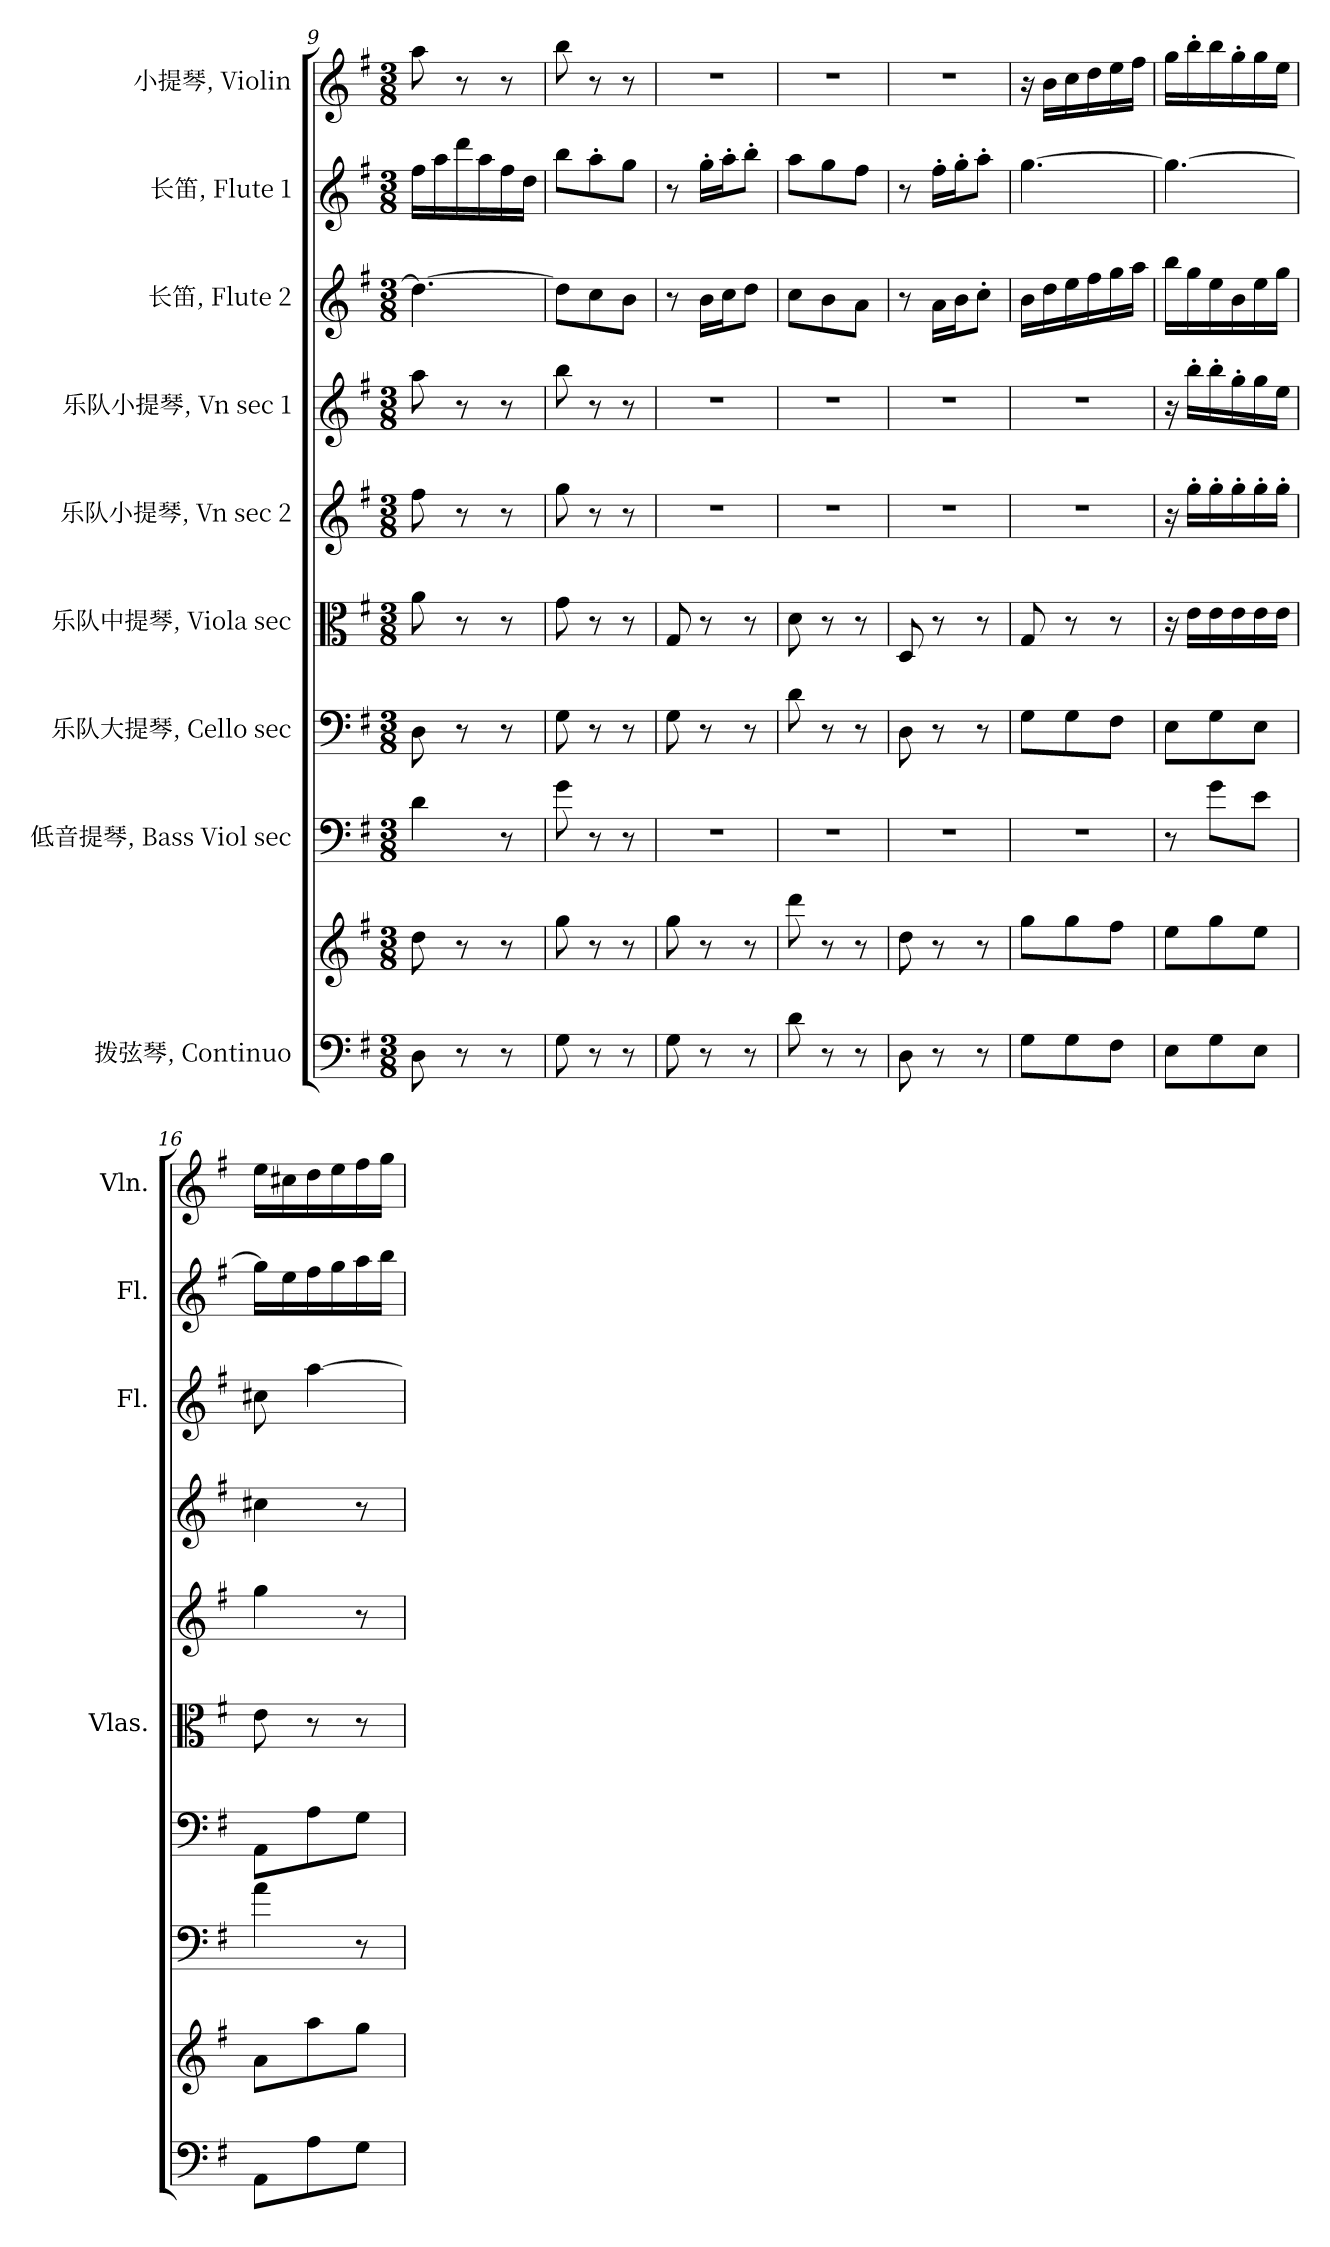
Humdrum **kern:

**kern	**kern	**kern	**kern	**kern	**kern	**kern	**kern	**kern	**kern
*part9	*part9	*part8	*part7	*part6	*part5	*part4	*part3	*part2	*part1
*staff10	*staff9	*staff8	*staff7	*staff6	*staff5	*staff4	*staff3	*staff2	*staff1
*I"拨弦琴, Continuo	*	*I"低音提琴, Bass Viol sec	*I"乐队大提琴, Cello sec	*I"乐队中提琴, Viola sec	*I"乐队小提琴, Vn sec 2	*I"乐队小提琴, Vn sec 1	*I"长笛, Flute 2	*I"长笛, Flute 1	*I"小提琴, Violin
*	*	*	*	*I'Vlas.	*	*	*I'Fl.	*I'Fl.	*I'Vln.
*clefF4	*clefG2	*clefF4	*clefF4	*clefC3	*clefG2	*clefG2	*clefG2	*clefG2	*clefG2
*	*	*ITrd7c12	*	*	*	*	*	*	*
*k[f#]	*k[f#]	*k[f#]	*k[f#]	*k[f#]	*k[f#]	*k[f#]	*k[f#]	*k[f#]	*k[f#]
*M3/8	*M3/8	*M3/8	*M3/8	*M3/8	*M3/8	*M3/8	*M3/8	*M3/8	*M3/8
=9	=9	=9	=9	=9	=9	=9	=9	=9	=9
8D\	8dd\	4D\	8D\	8a\	8ff#\	8aa\	4.dd\_	16ff#\LL	8aa\
.	.	.	.	.	.	.	.	16aa\	.
8r	8r	.	8r	8r	8r	8r	.	16ddd\	8r
.	.	.	.	.	.	.	.	16aa\	.
8r	8r	8r	8r	8r	8r	8r	.	16ff#\	8r
.	.	.	.	.	.	.	.	16dd\JJ	.
=10	=10	=10	=10	=10	=10	=10	=10	=10	=10
8G\	8gg\	8G\	8G\	8g\	8gg\	8bb\	8dd\L]	8bb\L	8bb\
8r	8r	8r	8r	8r	8r	8r	8cc\	8aa'\	8r
8r	8r	8r	8r	8r	8r	8r	8b\J	8gg\J	8r
=11	=11	=11	=11	=11	=11	=11	=11	=11	=11
8G\	8gg\	4.r	8G\	8G/	4.r	4.r	8r	8r	4.r
8r	8r	.	8r	8r	.	.	16b\LL	16gg'\LL	.
.	.	.	.	.	.	.	16cc\J	16aa'\J	.
8r	8r	.	8r	8r	.	.	8dd\J	8bb'\J	.
=12	=12	=12	=12	=12	=12	=12	=12	=12	=12
8d\	8ddd\	4.r	8d\	8d\	4.r	4.r	8cc\L	8aa\L	4.r
8r	8r	.	8r	8r	.	.	8b\	8gg\	.
8r	8r	.	8r	8r	.	.	8a\J	8ff#\J	.
!!LO:PB:g=z
=13	=13	=13	=13	=13	=13	=13	=13	=13	=13
8D\	8dd\	4.r	8D\	8D/	4.r	4.r	8r	8r	4.r
8r	8r	.	8r	8r	.	.	16a\LL	16ff#'\LL	.
.	.	.	.	.	.	.	16b\J	16gg'\J	.
8r	8r	.	8r	8r	.	.	8cc'\J	8aa'\J	.
=14	=14	=14	=14	=14	=14	=14	=14	=14	=14
8G\L	8gg\L	4.r	8G\L	8G/	4.r	4.r	16b\LL	[4.gg\	16r
.	.	.	.	.	.	.	16dd\	.	16b\LL
8G\	8gg\	.	8G\	8r	.	.	16ee\	.	16cc\
.	.	.	.	.	.	.	16ff#\	.	16dd\
8F#\J	8ff#\J	.	8F#\J	8r	.	.	16gg\	.	16ee\
.	.	.	.	.	.	.	16aa\JJ	.	16ff#\JJ
=15	=15	=15	=15	=15	=15	=15	=15	=15	=15
8E\L	8ee\L	8r	8E\L	16r	16r	16r	16bb\LL	4.gg\_	16gg\LL
.	.	.	.	16e\LL	16gg'\LL	16bb'\LL	16gg\	.	16bb'\
8G\	8gg\	8G\L	8G\	16e\	16gg'\	16bb'\	16ee\	.	16bb\
.	.	.	.	16e\	16gg'\	16gg'\	16b\	.	16gg'\
8E\J	8ee\J	8E\J	8E\J	16e\	16gg'\	16gg\	16ee\	.	16gg\
.	.	.	.	16e\JJ	16gg'\JJ	16ee\JJ	16gg\JJ	.	16ee\JJ
=16	=16	=16	=16	=16	=16	=16	=16	=16	=16
8AA\L	8a\L	4A\	8AA\L	8e\	4gg\	4cc#X\	8cc#X\	16gg\LL]	16ee\LL
.	.	.	.	.	.	.	.	16ee\	16cc#X\
8A\	8aa\	.	8A\	8r	.	.	[4aa\	16ff#\	16dd\
.	.	.	.	.	.	.	.	16gg\	16ee\
8G\J	8gg\J	8r	8G\J	8r	8r	8r	.	16aa\	16ff#\
.	.	.	.	.	.	.	.	16bb\JJ	16gg\JJ
=	=	=	=	=	=	=	=	=	=
*-	*-	*-	*-	*-	*-	*-	*-	*-	*-
